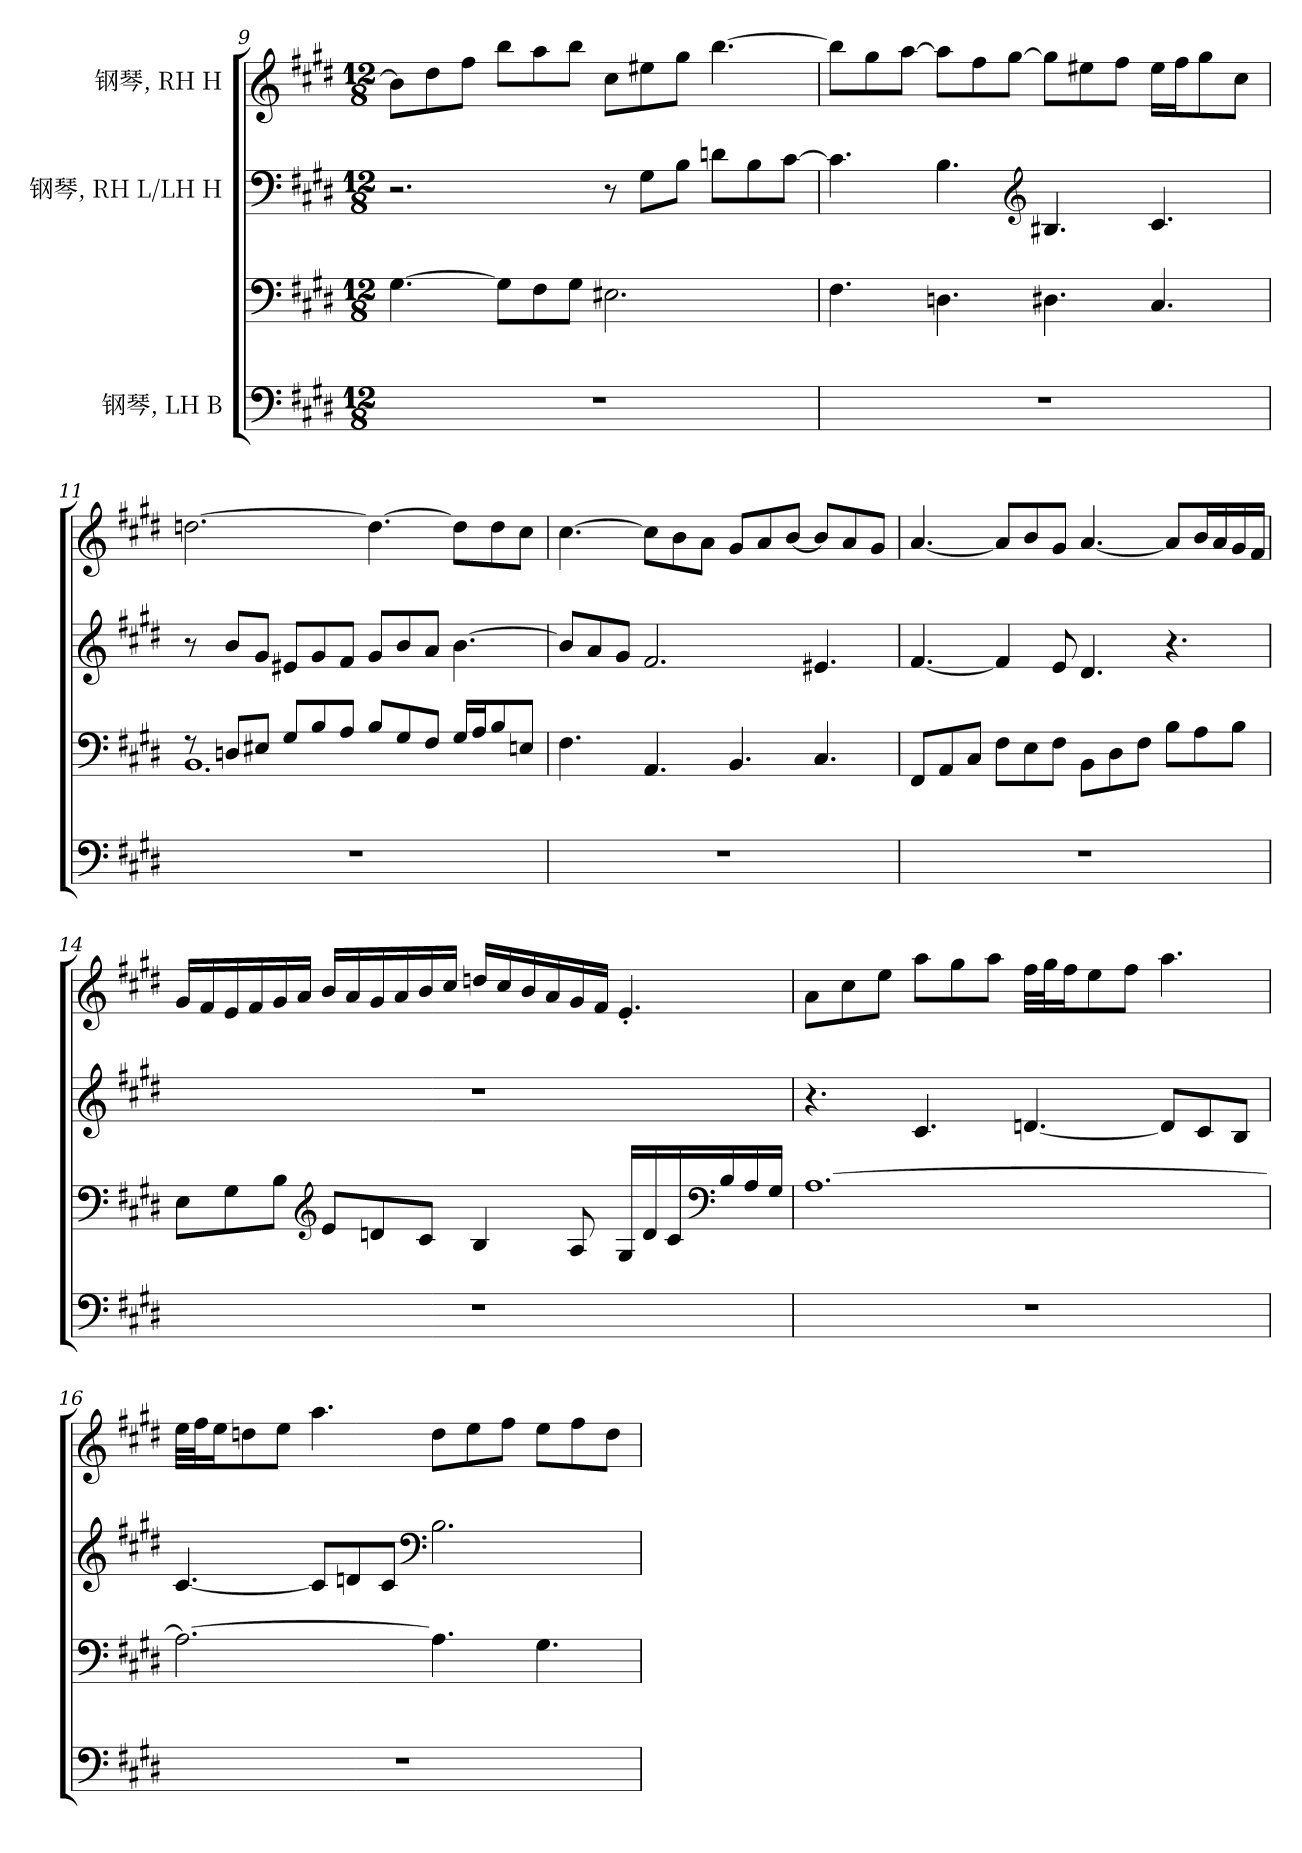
**kern	**kern	**kern	**kern
*part3	*part3	*part2	*part1
*staff4	*staff3	*staff2	*staff1
*I"钢琴, LH B	*	*I"钢琴, RH L/LH H	*I"钢琴, RH H
!!LO:LB:g=z
*clefF4	*clefF4	*clefF4	*clefG2
*k[f#c#g#d#]	*k[f#c#g#d#]	*k[f#c#g#d#]	*k[f#c#g#d#]
*M12/8	*M12/8	*M12/8	*M12/8
=9	=9	=9	=9
1.r	[4.G#\	2.r	8b\L]
.	.	.	8dd#\
.	.	.	8ff#\J
.	8G#\L]	.	8bb\L
.	8F#\	.	8aa\
.	8G#\J	.	8bb\J
.	2.E#X\	8r	8cc#\L
.	.	8G#\L	8ee#X\
.	.	8B\J	8gg#\J
.	.	8dn\L	[4.bb\
.	.	8B\	.
.	.	[8c#\J	.
=10	=10	=10	=10
1.r	4.F#\	4.c#\]	8bb\L]
.	.	.	8gg#\
.	.	.	[8aa\J
.	4.Dn\	4.B\	8aa\L]
.	.	.	8ff#\
.	.	.	[8gg#\J
*	*	*clefG2	*
.	4.D#X\	4.B#X/	8gg#\L]
.	.	.	8ee#X\
.	.	.	8ff#\J
.	4.C#/	4.c#/	16ee#\LL
.	.	.	16ff#\J
.	.	.	8gg#\
.	.	.	8cc#\J
!!LO:LB:g=z
=11	=11	=11	=11
*	*^	*	*
1.r	8r	1.BB	8r	[2.ddn\
.	8Dn/L	.	8b/L	.
.	8E#X/J	.	8g#/J	.
.	8G#/L	.	8e#X/L	.
.	8B/	.	8g#/	.
.	8A/J	.	8f#/J	.
.	8B/L	.	8g#/L	4.dd\_
.	8G#/	.	8b/	.
.	8F#/J	.	8a/J	.
.	16G#/LL	.	[4.b\	8dd\L]
.	16A/J	.	.	.
.	8B/	.	.	8dd\
.	8En/J	.	.	8cc#\J
*	*v	*v	*	*
=12	=12	=12	=12
1.r	4.F#\	8b/L]	[4.cc#\
.	.	8a/	.
.	.	8g#/J	.
.	4.AA/	2.f#/	8cc#\L]
.	.	.	8b\
.	.	.	8a\J
.	4.BB/	.	8g#/L
.	.	.	8a/
.	.	.	[8b/J
.	4.C#/	4.e#X/	8b/L]
.	.	.	8a/
.	.	.	8g#/J
!!LO:PB:g=z
=13	=13	=13	=13
1.r	8FF#/L	[4.f#/	[4.a/
.	8AA/	.	.
.	8C#/J	.	.
.	8F#\L	4f#/]	8a/L]
.	8E\	.	8b/
.	8F#\J	8e/	8g#/J
.	8BB\L	4.d#/	[4.a/
.	8D#\	.	.
.	8F#\J	.	.
.	8B\L	4.r	8a/L]
.	8A\	.	16b/L
.	.	.	16a/
.	8B\J	.	16g#/
.	.	.	16f#/JJ
=14	=14	=14	=14
1.r	8E\L	1.r	16g#/LL
.	.	.	16f#/
.	8G#\	.	16e/
.	.	.	16f#/
.	8B\J	.	16g#/
.	.	.	16a/JJ
*	*clefG2	*	*
.	8e/L	.	16b/LL
.	.	.	16a/
.	8dn/	.	16g#/
.	.	.	16a/
.	8c#/J	.	16b/
.	.	.	16cc#/JJ
.	4B/	.	16ddn/LL
.	.	.	16cc#/
.	.	.	16b/
.	.	.	16a/
.	8A/	.	16g#/
.	.	.	16f#/JJ
.	16G#/LL	.	4.e'/
.	16d/	.	.
.	16c#/	.	.
*	*clefF4	*	*
.	16B/	.	.
.	16A/	.	.
.	16G#/JJ	.	.
!!LO:LB:g=z
=15	=15	=15	=15
1.r	[1.A	4.r	8a\L
.	.	.	8cc#\
.	.	.	8ee\J
.	.	4.c#/	8aa\L
.	.	.	8gg#\
.	.	.	8aa\J
.	.	[4.dn/	32ff#\LLL
.	.	.	32gg#\J
.	.	.	16ff#\J
.	.	.	8ee\
.	.	.	8ff#\J
.	.	8d/L]	4.aa\
.	.	8c#/	.
.	.	8B/J	.
=16	=16	=16	=16
1.r	2.A\_	[4.c#/	32ee\LLL
.	.	.	32ff#\J
.	.	.	16ee\J
.	.	.	8ddn\
.	.	.	8ee\J
.	.	8c#/L]	4.aa\
.	.	8dn/	.
.	.	8c#/J	.
*	*	*clefF4	*
.	4.A\]	2.B\	8dd\L
.	.	.	8ee\
.	.	.	8ff#\J
.	4.G#\	.	8ee\L
.	.	.	8ff#\
.	.	.	8dd\J
=	=	=	=
*-	*-	*-	*-
